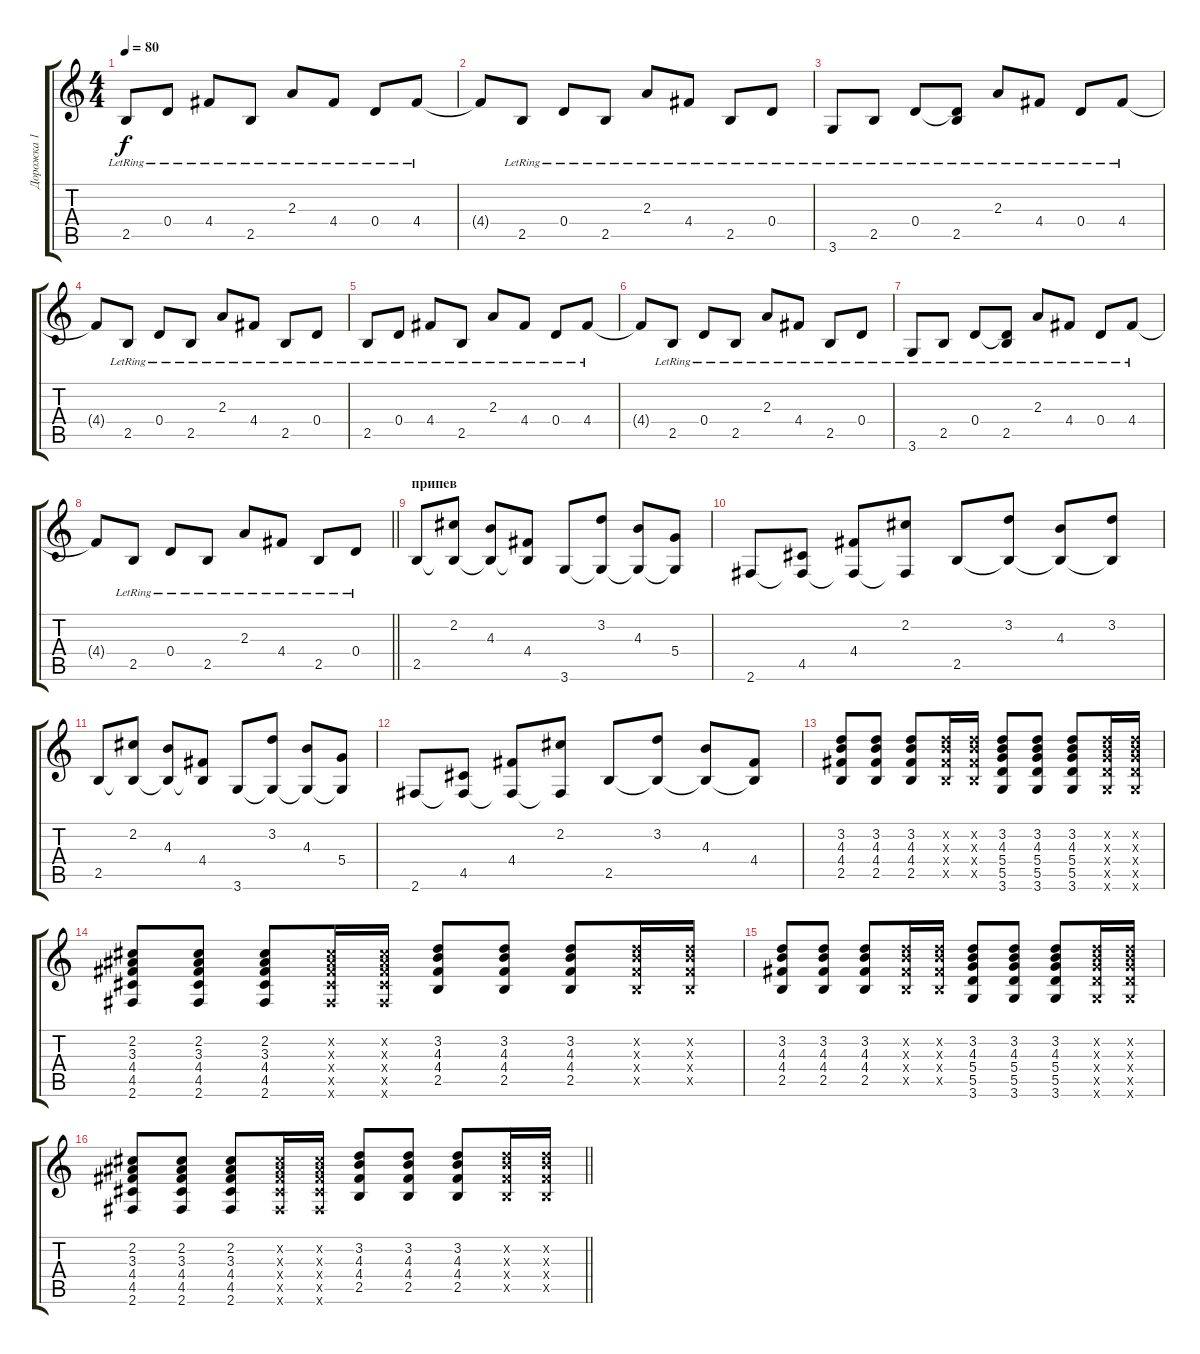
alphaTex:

\track ("Дорожка 1" "Дорожка 1") {instrument electricguitarjazz}
\staff {score tabs}
\tuning (E4 B3 G3 D3 A2 E2) {hide}
\ts (4 4)
\tempo 80
\clef g2
\ks c
2.5{lr}.8{dy f} 0.4{lr}.8 4.4{lr}.8 2.5{lr}.8 2.3{lr}.8 4.4{lr}.8 0.4{lr}.8 4.4{lr}.8 |
4.4{t}.8 2.5{lr}.8 0.4{lr}.8 2.5{lr}.8 2.3{lr}.8 4.4{lr}.8 2.5{lr}.8 0.4{lr}.8 |
3.6{lr}.8 2.5{lr}.8 0.4{lr}.8 (0.4{t} 2.5{lr}).8 2.3{lr}.8 4.4{lr}.8 0.4{lr}.8 4.4{lr}.8 |
4.4{t}.8 2.5{lr}.8 0.4{lr}.8 2.5{lr}.8 2.3{lr}.8 4.4{lr}.8 2.5{lr}.8 0.4{lr}.8 |
2.5{lr}.8 0.4{lr}.8 4.4{lr}.8 2.5{lr}.8 2.3{lr}.8 4.4{lr}.8 0.4{lr}.8 4.4{lr}.8 |
4.4{t}.8 2.5{lr}.8 0.4{lr}.8 2.5{lr}.8 2.3{lr}.8 4.4{lr}.8 2.5{lr}.8 0.4{lr}.8 |
3.6{lr}.8 2.5{lr}.8 0.4{lr}.8 (0.4{t} 2.5{lr}).8 2.3{lr}.8 4.4{lr}.8 0.4{lr}.8 4.4{lr}.8 |
\barLineRight lightlight
4.4{t}.8 2.5{lr}.8 0.4{lr}.8 2.5{lr}.8 2.3{lr}.8 4.4{lr}.8 2.5{lr}.8 0.4{lr}.8 |
\section ("" "припев")
2.5.8 (2.2 2.5{t}).8 (4.3 2.5{t}).8 (4.4 2.5{t}).8 3.6.8 (3.2 3.6{t}).8 (4.3 3.6{t}).8 (5.4 3.6{t}).8 |
2.6.8 (4.5 2.6{t}).8 (4.4 2.6{t}).8 (2.2 2.6{t}).8 2.5.8 (3.2 2.5{t}).8 (4.3 2.5{t}).8 (3.2 2.5{t}).8 |
2.5.8 (2.2 2.5{t}).8 (4.3 2.5{t}).8 (4.4 2.5{t}).8 3.6.8 (3.2 3.6{t}).8 (4.3 3.6{t}).8 (5.4 3.6{t}).8 |
2.6.8 (4.5 2.6{t}).8 (4.4 2.6{t}).8 (2.2 2.6{t}).8 2.5.8 (3.2 2.5{t}).8 (4.3 2.5{t}).8 (4.4 2.5{t}).8 |
(3.2 4.3 4.4 2.5).8 (3.2 4.3 4.4 2.5).8 (3.2 4.3 4.4 2.5).8 (3.2{x} 4.3{x} 4.4{x} 2.5{x}).16 (3.2{x} 4.3{x} 4.4{x} 2.5{x}).16 (3.2 4.3 5.4 5.5 3.6).8 (3.2 4.3 5.4 5.5 3.6).8 (3.2 4.3 5.4 5.5 3.6).8 (3.2{x} 4.3{x} 5.4{x} 5.5{x} 3.6{x}).16 (3.2{x} 4.3{x} 5.4{x} 5.5{x} 3.6{x}).16 |
(2.2 3.3 4.4 4.5 2.6).8 (2.2 3.3 4.4 4.5 2.6).8 (2.2 3.3 4.4 4.5 2.6).8 (2.2{x} 3.3{x} 4.4{x} 4.5{x} 2.6{x}).16 (2.2{x} 3.3{x} 4.4{x} 4.5{x} 2.6{x}).16 (3.2 4.3 4.4 2.5).8 (3.2 4.3 4.4 2.5).8 (3.2 4.3 4.4 2.5).8 (3.2{x} 4.3{x} 4.4{x} 2.5{x}).16 (3.2{x} 4.3{x} 4.4{x} 2.5{x}).16 |
(3.2 4.3 4.4 2.5).8 (3.2 4.3 4.4 2.5).8 (3.2 4.3 4.4 2.5).8 (3.2{x} 4.3{x} 4.4{x} 2.5{x}).16 (3.2{x} 4.3{x} 4.4{x} 2.5{x}).16 (3.2 4.3 5.4 5.5 3.6).8 (3.2 4.3 5.4 5.5 3.6).8 (3.2 4.3 5.4 5.5 3.6).8 (3.2{x} 4.3{x} 5.4{x} 5.5{x} 3.6{x}).16 (3.2{x} 4.3{x} 5.4{x} 5.5{x} 3.6{x}).16 |
\barLineRight lightlight
(2.2 3.3 4.4 4.5 2.6).8 (2.2 3.3 4.4 4.5 2.6).8 (2.2 3.3 4.4 4.5 2.6).8 (2.2{x} 3.3{x} 4.4{x} 4.5{x} 2.6{x}).16 (2.2{x} 3.3{x} 4.4{x} 4.5{x} 2.6{x}).16 (3.2 4.3 4.4 2.5).8 (3.2 4.3 4.4 2.5).8 (3.2 4.3 4.4 2.5).8 (3.2{x} 4.3{x} 4.4{x} 2.5{x}).16 (3.2{x} 4.3{x} 4.4{x} 2.5{x}).16
